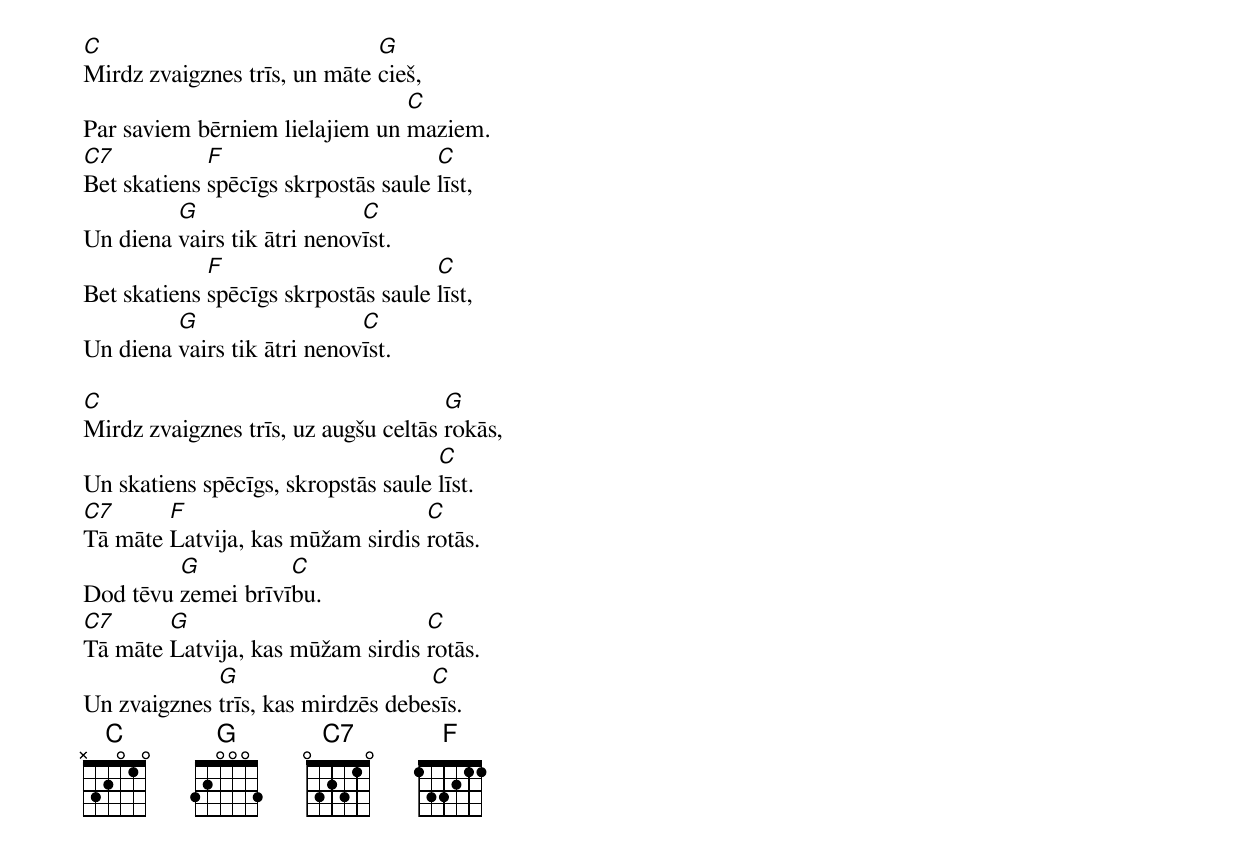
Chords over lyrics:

C                             G
Mirdz zvaigznes trīs, un māte cieš,
                                C
Par saviem bērniem lielajiem un maziem.
C7           F                       C
Bet skatiens spēcīgs skrpostās saule līst,
         G                   C
Un diena vairs tik ātri nenovīst.
             F                       C
Bet skatiens spēcīgs skrpostās saule līst,
         G                   C
Un diena vairs tik ātri nenovīst.

C                                     G
Mirdz zvaigznes trīs, uz augšu celtās rokās,
                                     C
Un skatiens spēcīgs, skropstās saule līst.
C7      F                         C
Tā māte Latvija, kas mūžam sirdis rotās.
         G          C
Dod tēvu zemei brīvību.
C7      G                         C
Tā māte Latvija, kas mūžam sirdis rotās.
             G                     C
Un zvaigznes trīs, kas mirdzēs debesīs.
